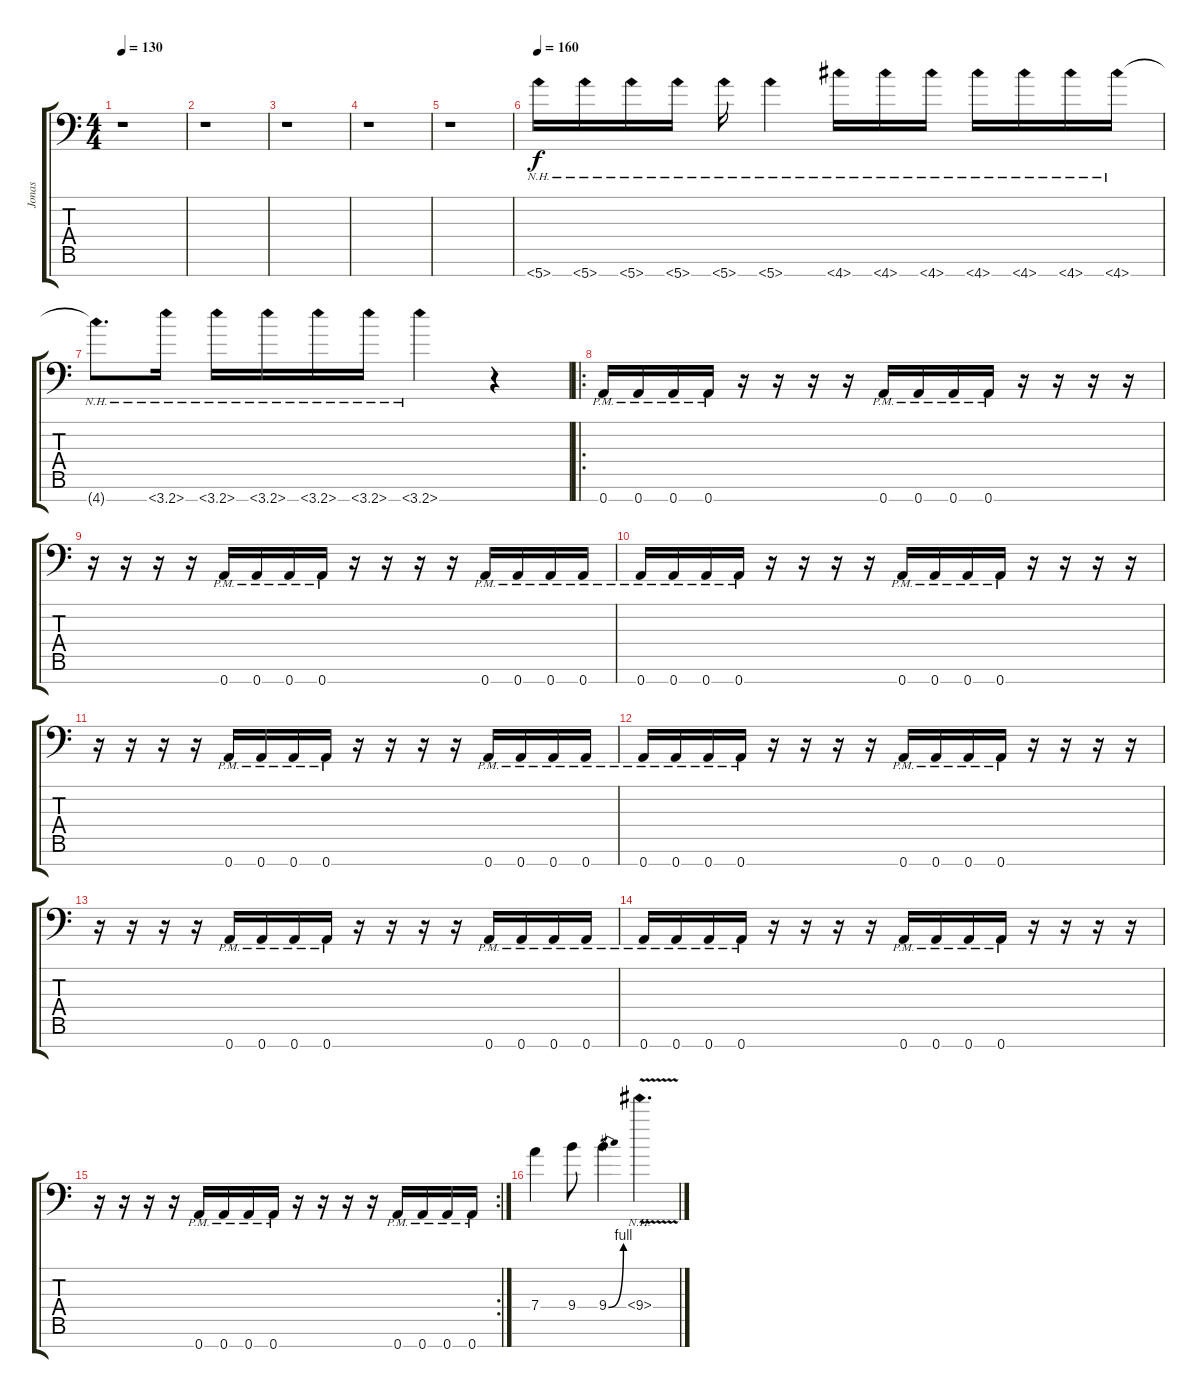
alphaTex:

\track ("Jonas" "Jonas") {instrument distortionguitar}
\staff {score tabs}
\tuning (E4 B3 G3 D3 A2 E2 A1) {hide}
\ts (4 4)
\tempo 130
\clef f4
\ks c
r.1{dy f} |
r.1 |
r.1 |
r.1 |
r.1 |
\tempo 160
5.7{nh}.16 5.7{nh}.16 5.7{nh}.16 5.7{nh}.16 5.7{nh}.16 5.7{nh}.4 4.7{nh}.16 4.7{nh}.16 4.7{nh}.16 4.7{nh}.16 4.7{nh}.16 4.7{nh}.16 4.7{nh}.16 |
4.7{nh t}.8{d} 3.7{nh}.16 3.7{nh}.16 3.7{nh}.16 3.7{nh}.16 3.7{nh}.16 3.7{nh}.4 r.4 |
\ro
0.7{pm}.16 0.7{pm}.16 0.7{pm}.16 0.7{pm}.16 r.16 r.16 r.16 r.16 0.7{pm}.16 0.7{pm}.16 0.7{pm}.16 0.7{pm}.16 r.16 r.16 r.16 r.16 |
r.16 r.16 r.16 r.16 0.7{pm}.16 0.7{pm}.16 0.7{pm}.16 0.7{pm}.16 r.16 r.16 r.16 r.16 0.7{pm}.16 0.7{pm}.16 0.7{pm}.16 0.7{pm}.16 |
0.7{pm}.16 0.7{pm}.16 0.7{pm}.16 0.7{pm}.16 r.16 r.16 r.16 r.16 0.7{pm}.16 0.7{pm}.16 0.7{pm}.16 0.7{pm}.16 r.16 r.16 r.16 r.16 |
r.16 r.16 r.16 r.16 0.7{pm}.16 0.7{pm}.16 0.7{pm}.16 0.7{pm}.16 r.16 r.16 r.16 r.16 0.7{pm}.16 0.7{pm}.16 0.7{pm}.16 0.7{pm}.16 |
0.7{pm}.16 0.7{pm}.16 0.7{pm}.16 0.7{pm}.16 r.16 r.16 r.16 r.16 0.7{pm}.16 0.7{pm}.16 0.7{pm}.16 0.7{pm}.16 r.16 r.16 r.16 r.16 |
r.16 r.16 r.16 r.16 0.7{pm}.16 0.7{pm}.16 0.7{pm}.16 0.7{pm}.16 r.16 r.16 r.16 r.16 0.7{pm}.16 0.7{pm}.16 0.7{pm}.16 0.7{pm}.16 |
0.7{pm}.16 0.7{pm}.16 0.7{pm}.16 0.7{pm}.16 r.16 r.16 r.16 r.16 0.7{pm}.16 0.7{pm}.16 0.7{pm}.16 0.7{pm}.16 r.16 r.16 r.16 r.16 |
\rc 2
r.16 r.16 r.16 r.16 0.7{pm}.16 0.7{pm}.16 0.7{pm}.16 0.7{pm}.16 r.16 r.16 r.16 r.16 0.7{pm}.16 0.7{pm}.16 0.7{pm}.16 0.7{pm}.16 |
7.4.4 9.4.8 9.4{be (bend 0 0 60 4)}.4 9.4{nh v}.4{d}
